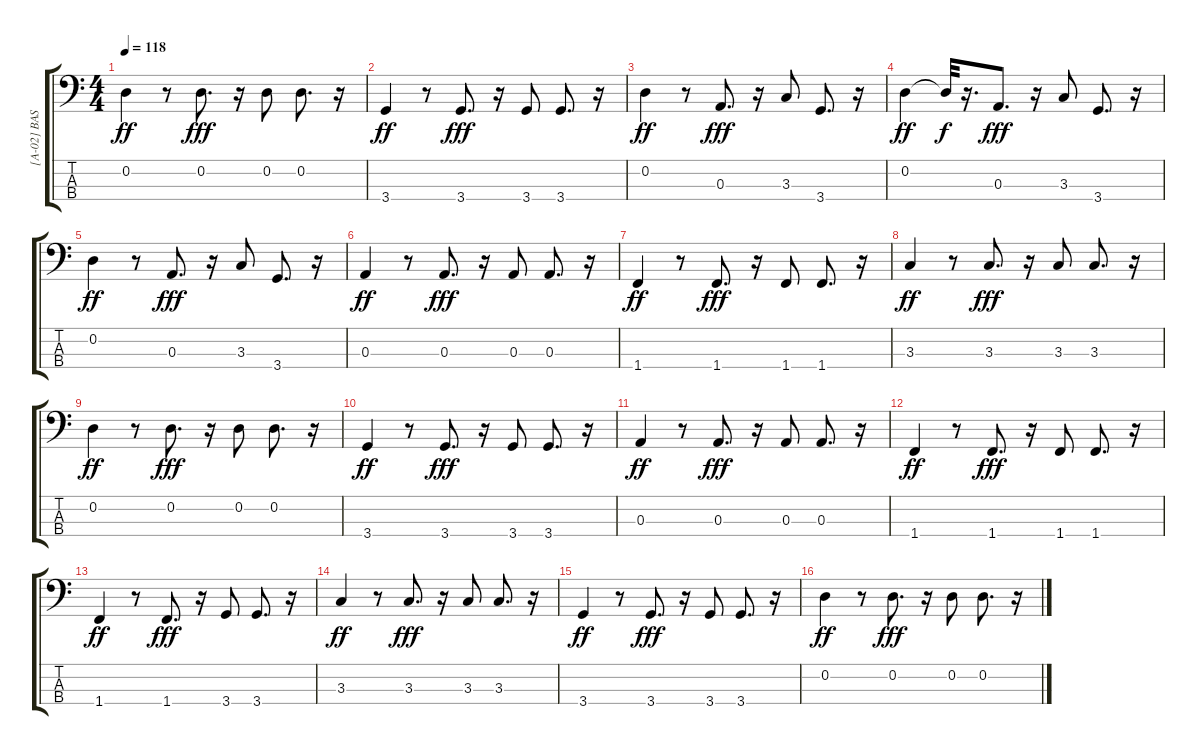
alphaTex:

\track ("[A-02] BASS" "[A-02] BAS") {instrument electricbassfinger}
\staff {score tabs}
\tuning (G2 D2 A1 E1) {hide}
\ts (4 4)
\tempo 118
\clef f4
\ks c
0.2.4{dy ff} r.8 0.2.8{d dy fff} r.16 0.2.8 0.2.8{d} r.16 |
3.4.4{dy ff} r.8 3.4.8{d dy fff} r.16 3.4.8 3.4.8{d} r.16 |
0.2.4{dy ff} r.8 0.3.8{d dy fff} r.16 3.3.8 3.4.8{d} r.16 |
0.2.4{dy ff} 0.2{t}.32{dy f} r.16{d} 0.3.8{d dy fff} r.16 3.3.8 3.4.8{d} r.16 |
0.2.4{dy ff} r.8 0.3.8{d dy fff} r.16 3.3.8 3.4.8{d} r.16 |
0.3.4{dy ff} r.8 0.3.8{d dy fff} r.16 0.3.8 0.3.8{d} r.16 |
1.4.4{dy ff} r.8 1.4.8{d dy fff} r.16 1.4.8 1.4.8{d} r.16 |
3.3.4{dy ff} r.8 3.3.8{d dy fff} r.16 3.3.8 3.3.8{d} r.16 |
0.2.4{dy ff} r.8 0.2.8{d dy fff} r.16 0.2.8 0.2.8{d} r.16 |
3.4.4{dy ff} r.8 3.4.8{d dy fff} r.16 3.4.8 3.4.8{d} r.16 |
0.3.4{dy ff} r.8 0.3.8{d dy fff} r.16 0.3.8 0.3.8{d} r.16 |
1.4.4{dy ff} r.8 1.4.8{d dy fff} r.16 1.4.8 1.4.8{d} r.16 |
1.4.4{dy ff} r.8 1.4.8{d dy fff} r.16 3.4.8 3.4.8{d} r.16 |
3.3.4{dy ff} r.8 3.3.8{d dy fff} r.16 3.3.8 3.3.8{d} r.16 |
3.4.4{dy ff} r.8 3.4.8{d dy fff} r.16 3.4.8 3.4.8{d} r.16 |
0.2.4{dy ff} r.8 0.2.8{d dy fff} r.16 0.2.8 0.2.8{d} r.16
